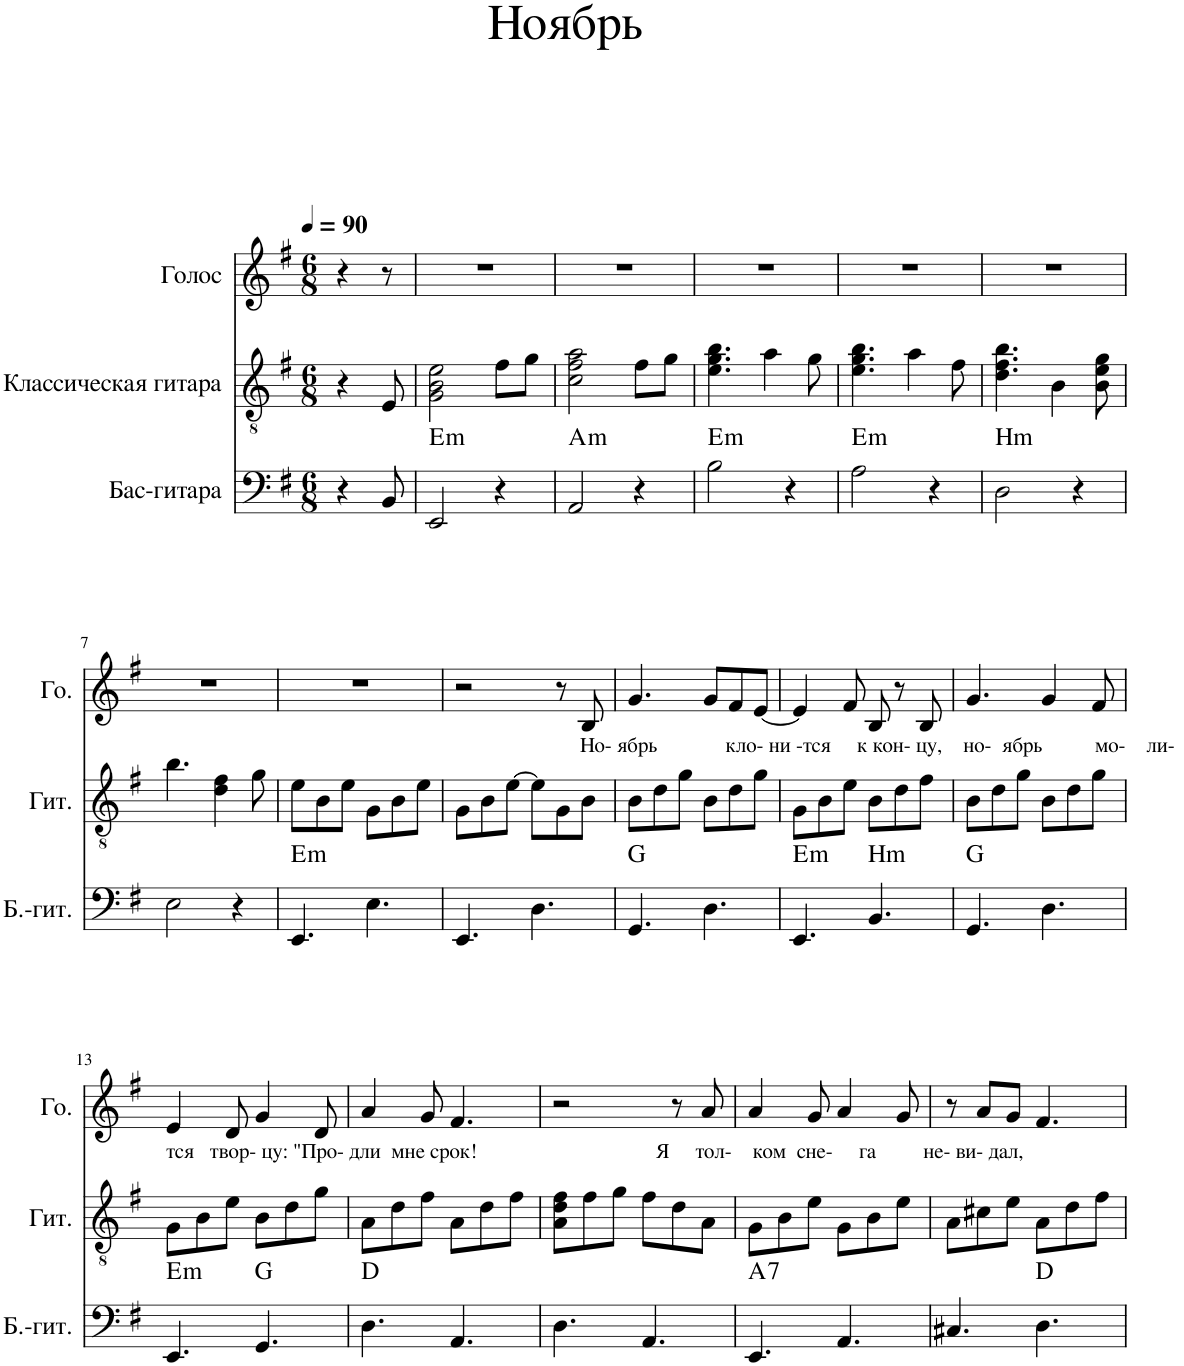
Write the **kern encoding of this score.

**kern	**harte	**kern	**kern
*part3	*part3	*part2	*part1
*staff3	*	*staff2	*staff1
*I"Бас-гитара	*	*I"Классическая гитара	*I"Голос
*clefF4	*	*clefGv2	*clefG2
*Trd7c12	*	*	*
*k[f#]	*	*k[f#]	*k[f#]
*M6/8	*	*M6/8	*M6/8
*MM90	*	*MM90	*MM90
=1	=1	=1	=1
4r	.	4r	4r
8BB/	.	8E/	8r
=2	=2	=2	=2
!	!LO:H:kt=m	!	!
2EE/	E:min	2G\ 2B\ 2e\	2.r
4r	.	8f#\L	.
.	.	8g\J	.
=3	=3	=3	=3
!	!LO:H:kt=m	!	!
2AA/	A:min	2c\ 2f#\ 2a\	2.r
4r	.	8f#\L	.
.	.	8g\J	.
=4	=4	=4	=4
!	!LO:H:kt=m	!	!
2B\	E:min	4.e\ 4.g\ 4.b\	2.r
.	.	4a\	.
4r	.	.	.
.	.	8g\	.
=5	=5	=5	=5
!	!LO:H:kt=m	!	!
2A\	E:min	4.e\ 4.g\ 4.b\	2.r
.	.	4a\	.
4r	.	.	.
.	.	8f#\	.
=6	=6	=6	=6
!	!LO:H:kt=Hm	!	!
2D\	N	4.d\ 4.f#\ 4.b\	2.r
.	.	4B\	.
4r	.	.	.
.	.	8B\ 8e\ 8g\	.
!!LO:LB:g=z
=7	=7	=7	=7
2E\	.	4.b\	2.r
.	.	4d\ 4f#\	.
4r	.	.	.
.	.	8g\	.
=8	=8	=8	=8
!	!LO:H:kt=m	!	!
4.EE/	E:min	8e\L	2.r
.	.	8B\	.
.	.	8e\J	.
4.E\	.	8G\L	.
.	.	8B\	.
.	.	8e\J	.
=9	=9	=9	=9
4.EE/	.	8G\L	2r
.	.	8B\	.
.	.	[8e\J	.
4.D\	.	8e\L]	.
.	.	8G\	8r
!	!	!	!LO:TX:b:t=Но- ябрь             кло- ни -тся     к кон- цу,    но-  ябрь          мо-    ли-
.	.	8B\J	8B/
=10	=10	=10	=10
4.GG/	G:maj	8B\L	4.g/
.	.	8d\	.
.	.	8g\J	.
4.D\	.	8B\L	8g/L
.	.	8d\	8f#/
.	.	8g\J	[8e/J
=11	=11	=11	=11
!	!LO:H:kt=m	!	!
4.EE/	E:min	8G\L	4e/]
.	.	8B\	.
.	.	8e\J	8f#/
!	!LO:H:kt=Hm	!	!
4.BB/	N	8B\L	8B/
.	.	8d\	8r
.	.	8f#\J	8B/
=12	=12	=12	=12
4.GG/	G:maj	8B\L	4.g/
.	.	8d\	.
.	.	8g\J	.
4.D\	.	8B\L	4g/
.	.	8d\	.
.	.	8g\J	8f#/
!!LO:LB:g=z
=13	=13	=13	=13
!	!LO:H:kt=m	!	!LO:TX:b:t=тся   твор- цу&colon; "Про- дли  мне срок!                                  Я     тол-    ком  сне-     га         не- ви- дал,
4.EE/	E:min	8G\L	4e/
.	.	8B\	.
.	.	8e\J	8d/
4.GG/	G:maj	8B\L	4g/
.	.	8d\	.
.	.	8g\J	8d/
=14	=14	=14	=14
4.D\	D:maj	8A\L	4a/
.	.	8d\	.
.	.	8f#\J	8g/
4.AA/	.	8A\L	4.f#/
.	.	8d\	.
.	.	8f#\J	.
=15	=15	=15	=15
4.D\	.	8A\ 8d\ 8f#\L	2r
.	.	8f#\	.
.	.	8g\J	.
4.AA/	.	8f#\L	.
.	.	8d\	8r
.	.	8A\J	8a/
=16	=16	=16	=16
!	!LO:H:kt=7	!	!
4.EE/	A:7	8G\L	4a/
.	.	8B\	.
.	.	8e\J	8g/
4.AA/	.	8G\L	4a/
.	.	8B\	.
.	.	8e\J	8g/
=17	=17	=17	=17
4.C#X/	.	8A\L	8r
.	.	8c#X\	8a/L
.	.	8e\J	8g/J
4.D\	D:maj	8A\L	4.f#/
.	.	8d\	.
.	.	8f#\J	.
=	=	=	=
*-	*-	*-	*-
